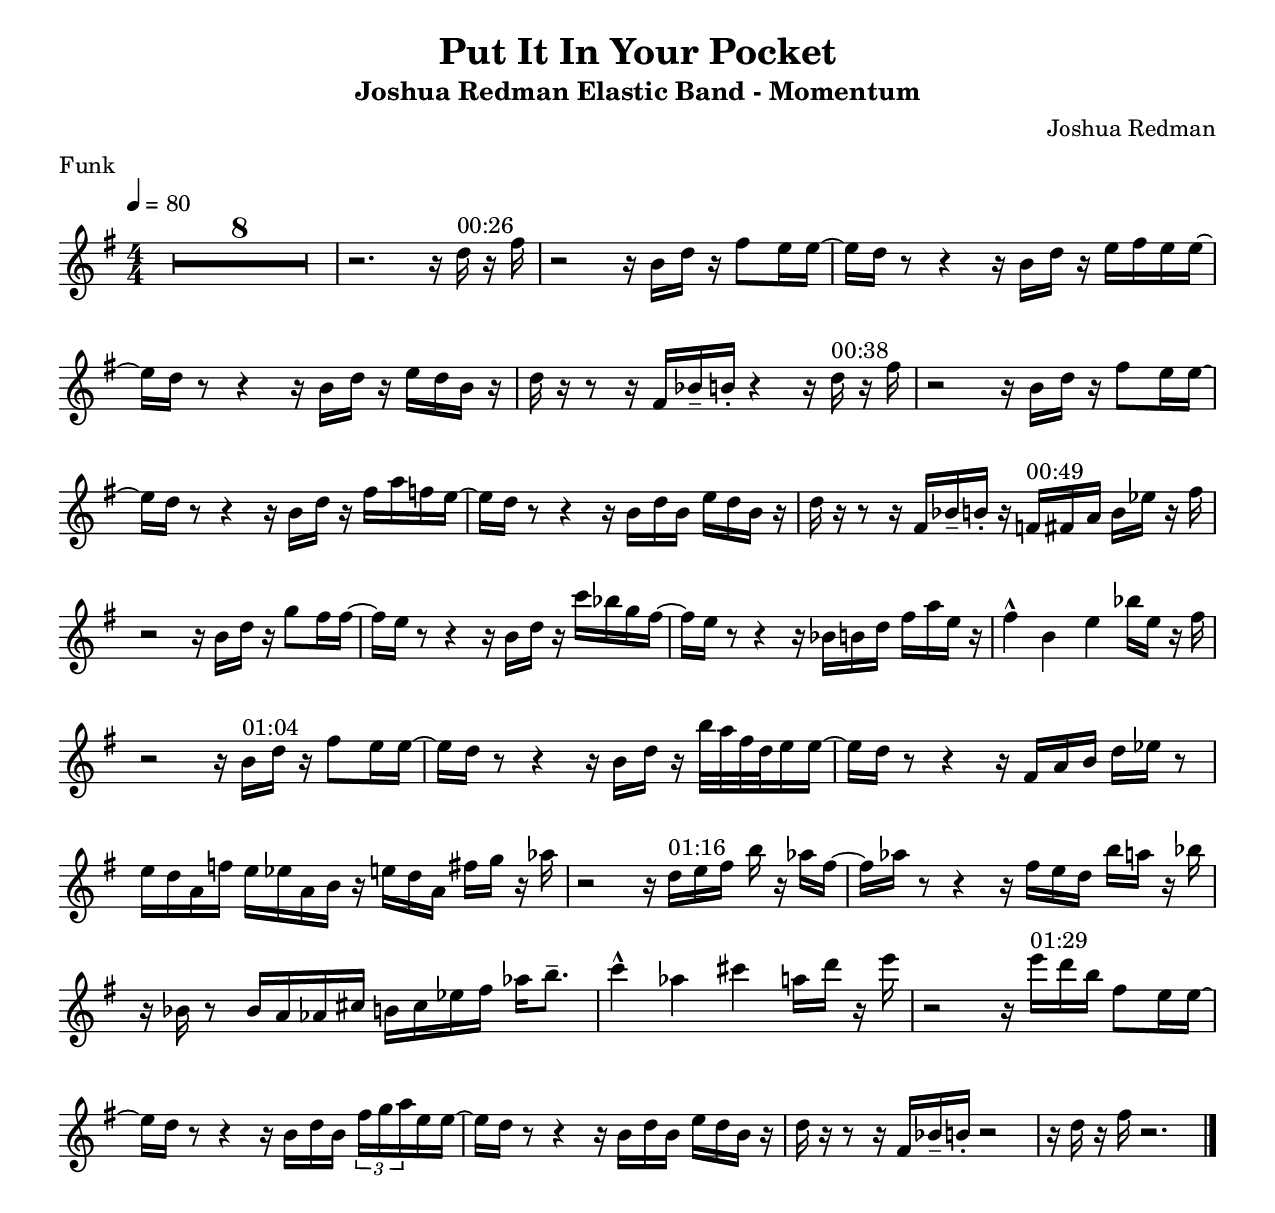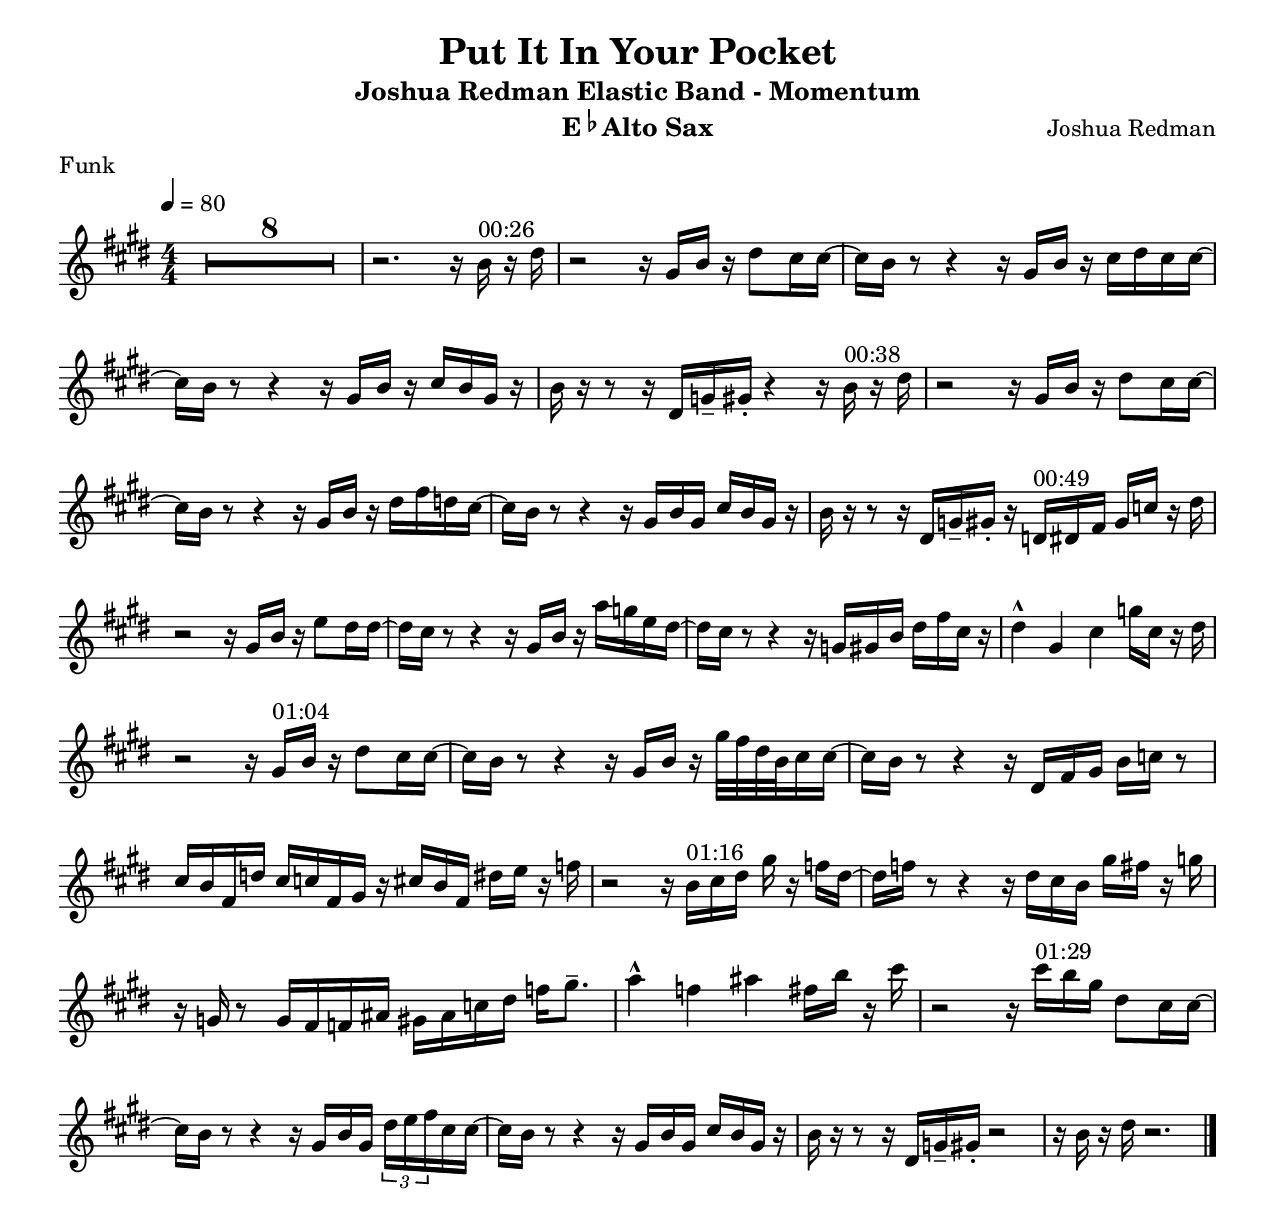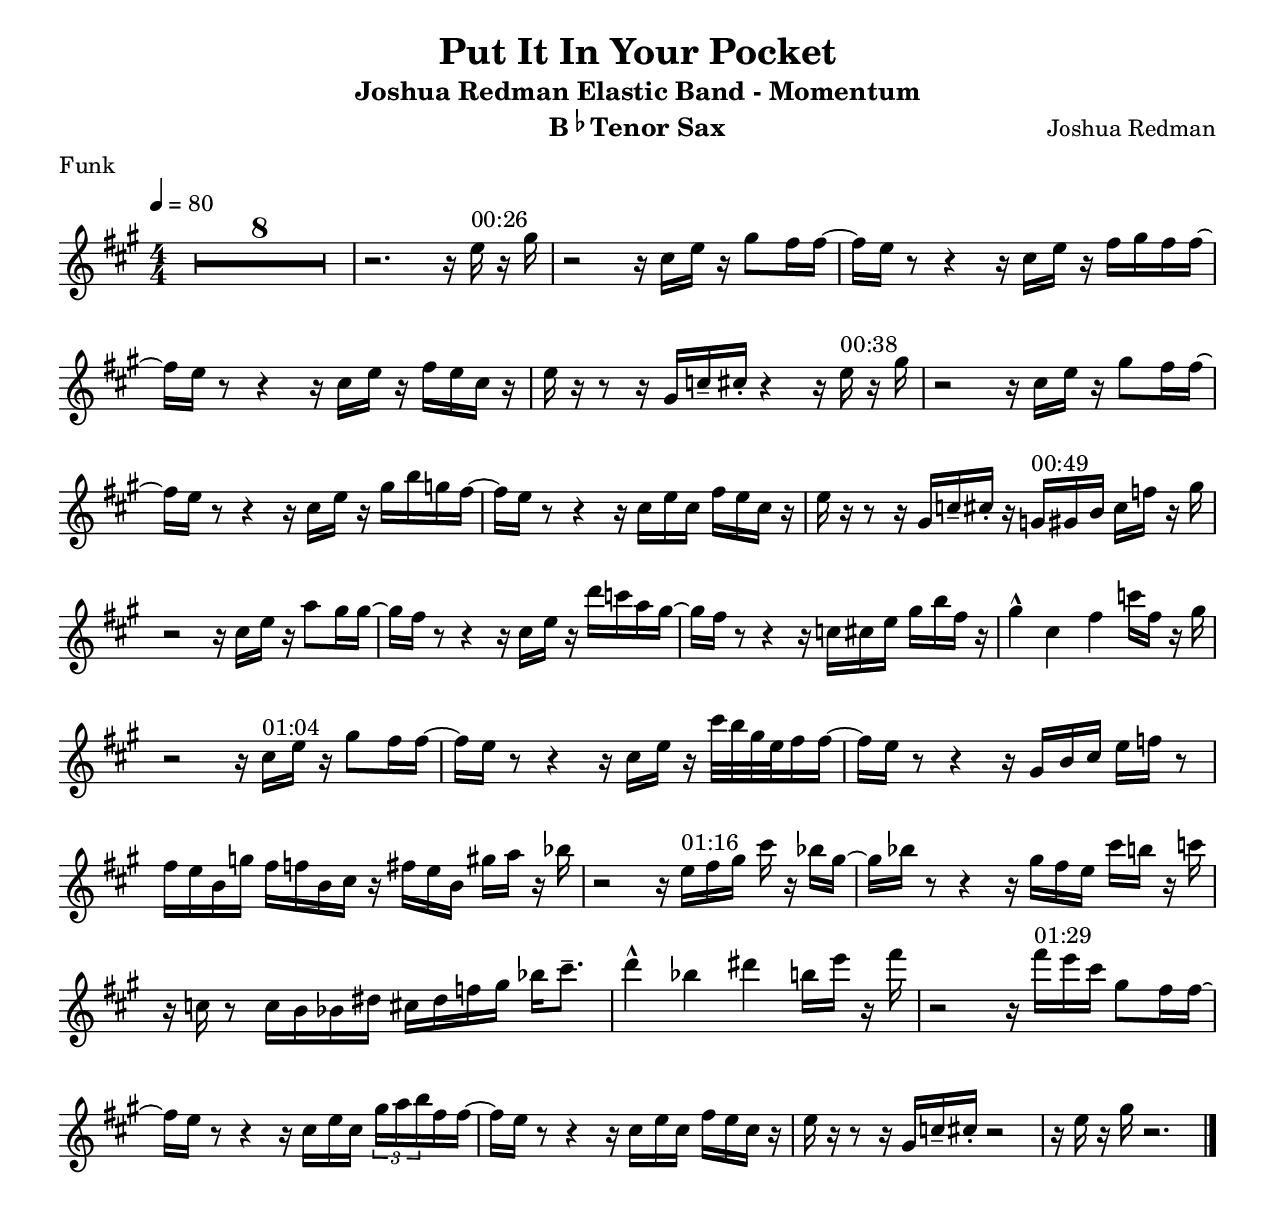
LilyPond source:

% vim:set ts=8 sw=2 sts=2 et:

\include "settings.ly"

\header {
  title = "Put It In Your Pocket"
  subtitle = "Joshua Redman Elastic Band - Momentum"
  composer = "Joshua Redman"
  meter = "Funk"
}

melody = \relative c' {
  \numericTimeSignature

  \clef treble
  \key e \major
  \time 4/4

  \override Score.MetronomeMark #'padding = #3
  \tempo 4 = 80

  \set Score.skipBars = ##t
  \override MultiMeasureRest #'expand-limit = 1
  R1*8

  % 00:26
  r2. r16 b'16^\markup { 00:26 } r16 ds16 |
  %\partial 4 r16 b'16^\markup { 00:26 } r16 ds16 |
  r2 r16 gs, b r16 ds8 cs16 cs16~ |
  cs16 b r8 r4 r16 gs16 b r16 cs16 ds cs cs16~ |
  cs16 b r8 r4 r16 gs16 b r16 cs16 b gs r16 |
  b16 r16 r8 r16 ds,16 g-- gs-. r4 r16 b16^\markup { 00:38 } r16 ds16 |

  % 00:38
  r2 r16 gs,16 b r16 ds8 cs16 cs16~ |
  cs16 b r8 r4 r16 gs16 b r16 ds16 fs d cs16~ |
  cs16 b r8 r4 r16 gs16 b gs cs b gs r16 |
  b16 r16 r8 r16 ds,16 g-- gs-. r16 d16^\markup { 00:49 } ds fs gs c r16 ds16 |

  % 00:49
  r2 r16 gs,16 b r16 e8 ds16 ds16~ |
  ds16 cs r8 r4 r16 gs16 b r16 a'16 g e ds16~ |
  ds16 cs r8 r4 r16 g16 gs b ds fs cs r16 |
  ds4-^ gs, cs g'16 cs, r16 ds16 |

  % 01:04
  r2 r16 gs,16^\markup { 01:04} b r16 ds8 cs16 cs16~ |
  cs16 b r8 r4 r16 gs16 b r16 gs'32 fs ds b cs16 cs16~ |
  cs16 b r8 r4 r16 ds,16 fs gs b c r8 |
  cs16 b fs d' cs c fs, gs r16 cs b fs ds' e r16 f16 |

  % 01:16
  r2 r16 b,16^\markup { 01:16 } cs ds gs r16 f16 ds16~ |
  ds16 f r8 r4 r16 ds16 cs b gs' fs r16 g16 |
  r16 g,16 r8 g16 fs f as gs as c ds f gs8.-- |
  a4-^ f as fs16 b r16 cs16 |
  r2 r16 cs16^\markup { 01:29 } b gs ds8 cs16 cs16~ |

  % 01:29
  cs16 b r8 r4 r16 gs16 b gs \times 2/3 { ds'16 e fs } cs16 cs16~ |
  cs16 b r8 r4 r16 gs16 b gs cs b gs r16 |
  b16 r16 r8 r16 ds,16 g-- gs-. r2 |
  r16 b16 r16 ds16 r2. |

  \bar "|."
}

\book {
  \transpose c ef \melody
}

\book {
  \header {
    instrument = \markup { "E" \small \raise #1 \flat "Alto Sax" }
  }
  \melody
}

\book {
  \header {
    instrument = \markup { "B" \small \raise #1 \flat "Tenor Sax" }
  }
  \transpose bf, ef \melody
}
